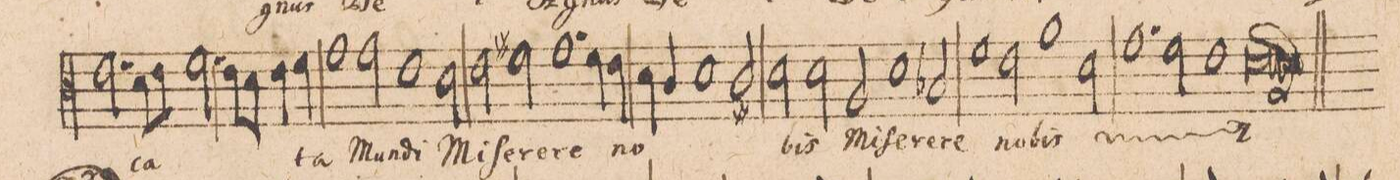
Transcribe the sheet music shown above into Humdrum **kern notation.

**kern	**text
*I"CANTVS.	*
*clefC3	*
*k[]	*
*met(c|)	*
*M2/1	*
2.e\	.
8d\L	-ca-
8e\J	.
2.f\	.
=32-	=32-
8e\L	.
8d\J	.
4e\	.
4f\	-ta
1g\	.
=33-	=33-
2g\	Mun-
1e\	-di
2d\	Mi-
=34-	=34-
2e\	-ſe-
2f#X\	-re-
1.g\	-re
=35-	=35-
4f\	.
4e\	no-
4d\	.
4c/	.
1d\	.
=36-	=36-
2c#X/	.
2d\	-bis
2d\	.
=37-	=37-
2A/	Mi-
1d\	-ſe-
2B-X/	-re-
=38-	=38-
1f\	-re
2e\	no-
1a\	-bis
=39-	=39-
*	*ij
2d\	no-
1.g\	.
=40-	=40-
2f\	.
1e\	.
=41-	=41-
[0d\l	-bis
=42-	=42-
0d_	.
=43-	=43-
0d\_	.
*	*Xij
=44-	=44-
0d]	.
=45||-	=45||-
*M2/1	*
*met(c|)	*
*-	*-
